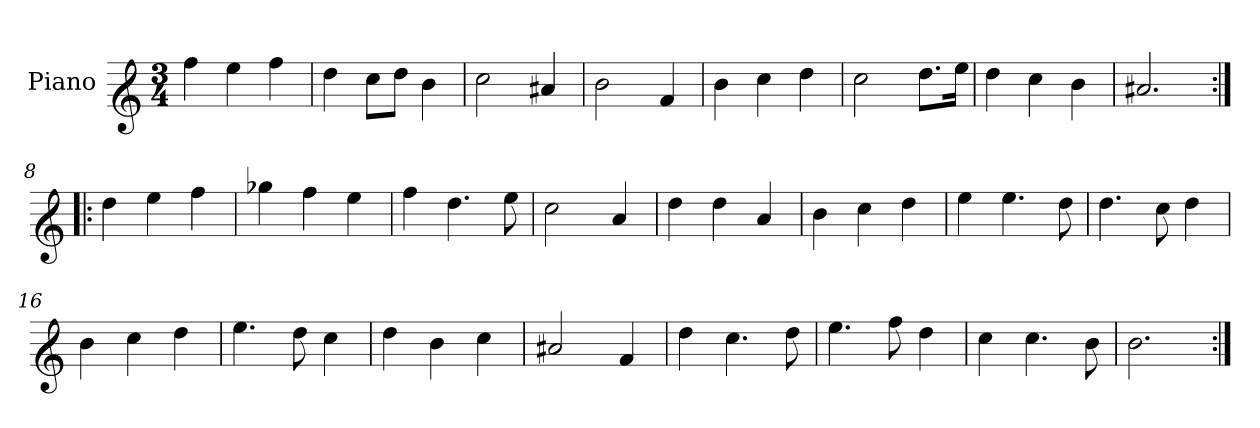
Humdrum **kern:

**kern
*part1
*staff1
*I"Piano
*I'Pno.
*clefG1
*k[]
*M3/4
=
4aa\
4gg\
4aa\
=1
4ff\
8ee\L
8ff\J
4dd\
=2
2ee\
4cc#X/
=3
2dd\
4a/
=4
4dd\
4ee\
4ff\
=5
2ee\
8.ff\L
16gg\Jk
=6
4ff\
4ee\
4dd\
=7
2.cc#X/
=8:|!|:
4ff\
4gg\
4aa\
=9
4bb-X\
4aa\
4gg\
=10
4aa\
4.ff\
8gg\
=11
2ee\
4cc/
=12
4ff\
4ff\
4cc/
=13
4dd\
4ee\
4ff\
=14
4gg\
4.gg\
8ff\
=15
4.ff\
8ee\
4ff\
=16
4dd\
4ee\
4ff\
=17
4.gg\
8ff\
4ee\
=18
4ff\
4dd\
4ee\
=19
2cc#X/
4a/
=20
4ff\
4.ee\
8ff\
=21
4.gg\
8aa\
4ff\
=22
4ee\
4.ee\
8dd\
=23
2.dd\
=:|!
*-
